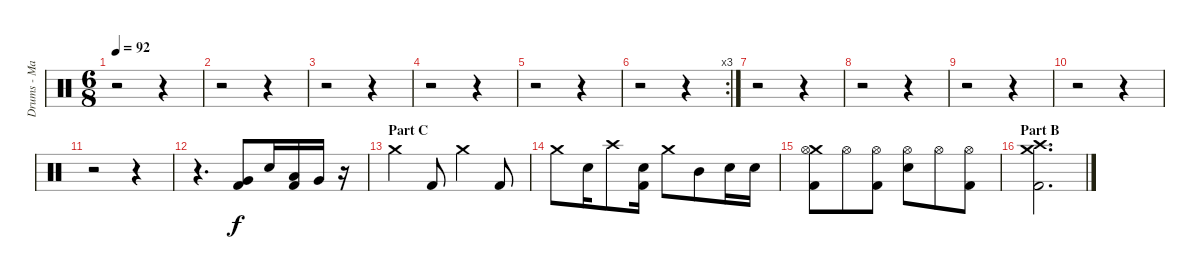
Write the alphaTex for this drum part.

\track ("Drums - Martin Mendez" "Drums - Ma") {instrument percussion}
\staff {score}
\articulation defaults
\ts (6 8)
\tempo 92
\clef neutral
\ks c
r.2{dy f} r.4 |
r.2 r.4 |
r.2 r.4 |
r.2 r.4 |
r.2 r.4 |
\rc 3
r.2 r.4 |
r.2 r.4 |
r.2 r.4 |
r.2 r.4 |
r.2 r.4 |
r.2 r.4 |
r.4{d} ("Very Low Tom (hit)" "Kick (hit) 2").8 "Snare (hit) 2".16 ("Low Tom (hit)" "Kick (hit) 2").16 "Very Low Tom (hit)".16 r.16 |
\section ("" "Part C")
"Crash medium (hit)".4 "Kick (hit) 2".8 "Crash medium (hit)".4 "Kick (hit) 2".8 |
"Crash medium (hit)".8 "Snare (hit) 2".16 "Crash high (hit)".8 ("Snare (hit) 2" "Kick (hit) 2").16 "Crash medium (hit)".8 "Mid Tom (hit)".8 "Snare (hit) 2".16 "Snare (hit) 2".16 |
("Crash medium (hit)" "Hi-Hat (open)" "Kick (hit) 2").8 "Hi-Hat (open)".8 ("Hi-Hat (open)" "Kick (hit) 2").8 ("Hi-Hat (open)" "Snare (hit) 2").8 "Hi-Hat (open)".8 ("Hi-Hat (open)" "Kick (hit) 2").8 |
\section ("" "Part B")
("Crash medium (hit)" "Crash high (hit)" "Kick (hit) 2").2{d}
